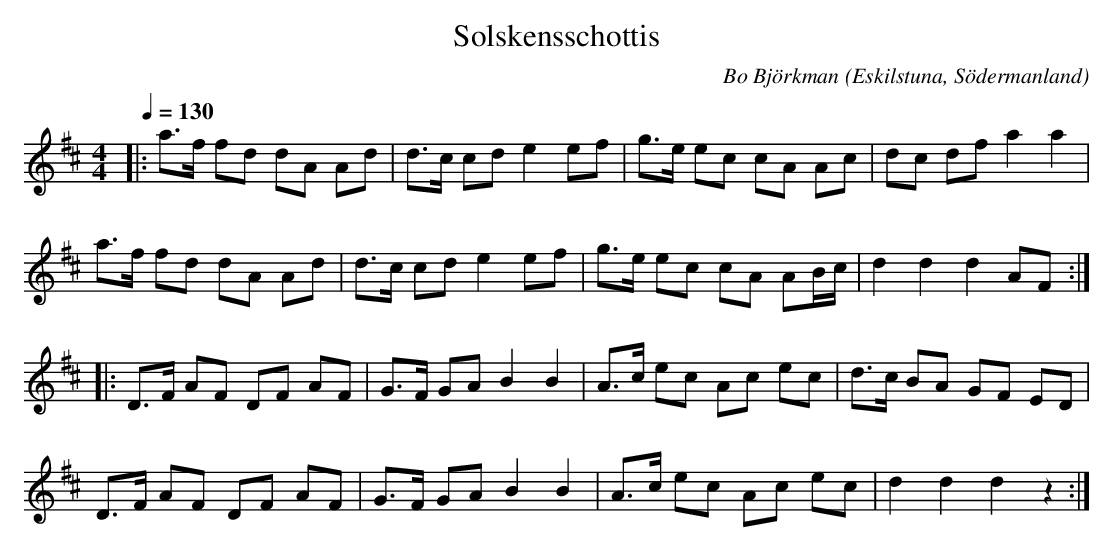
X:1
T:Solskensschottis
C:Bo Björkman
O:Eskilstuna, Södermanland
M:4/4
L:1/8
Q:1/4=130
K:D
|: a>f fd dA Ad | d>c cd e2 ef | g>e ec cA Ac | dc df a2 a2 |
a>f fd dA Ad | d>c cd e2 ef | g>e ec cA AB1/2c1/2 | d2 d2 d2 AF :|
|: D>F AF DF AF | G>F GA B2 B2 | A>c ec Ac ec | d>c BA GF ED |
D>F AF DF AF | G>F GA B2 B2 | A>c ec Ac ec | d2 d2 d2 z2 :|
